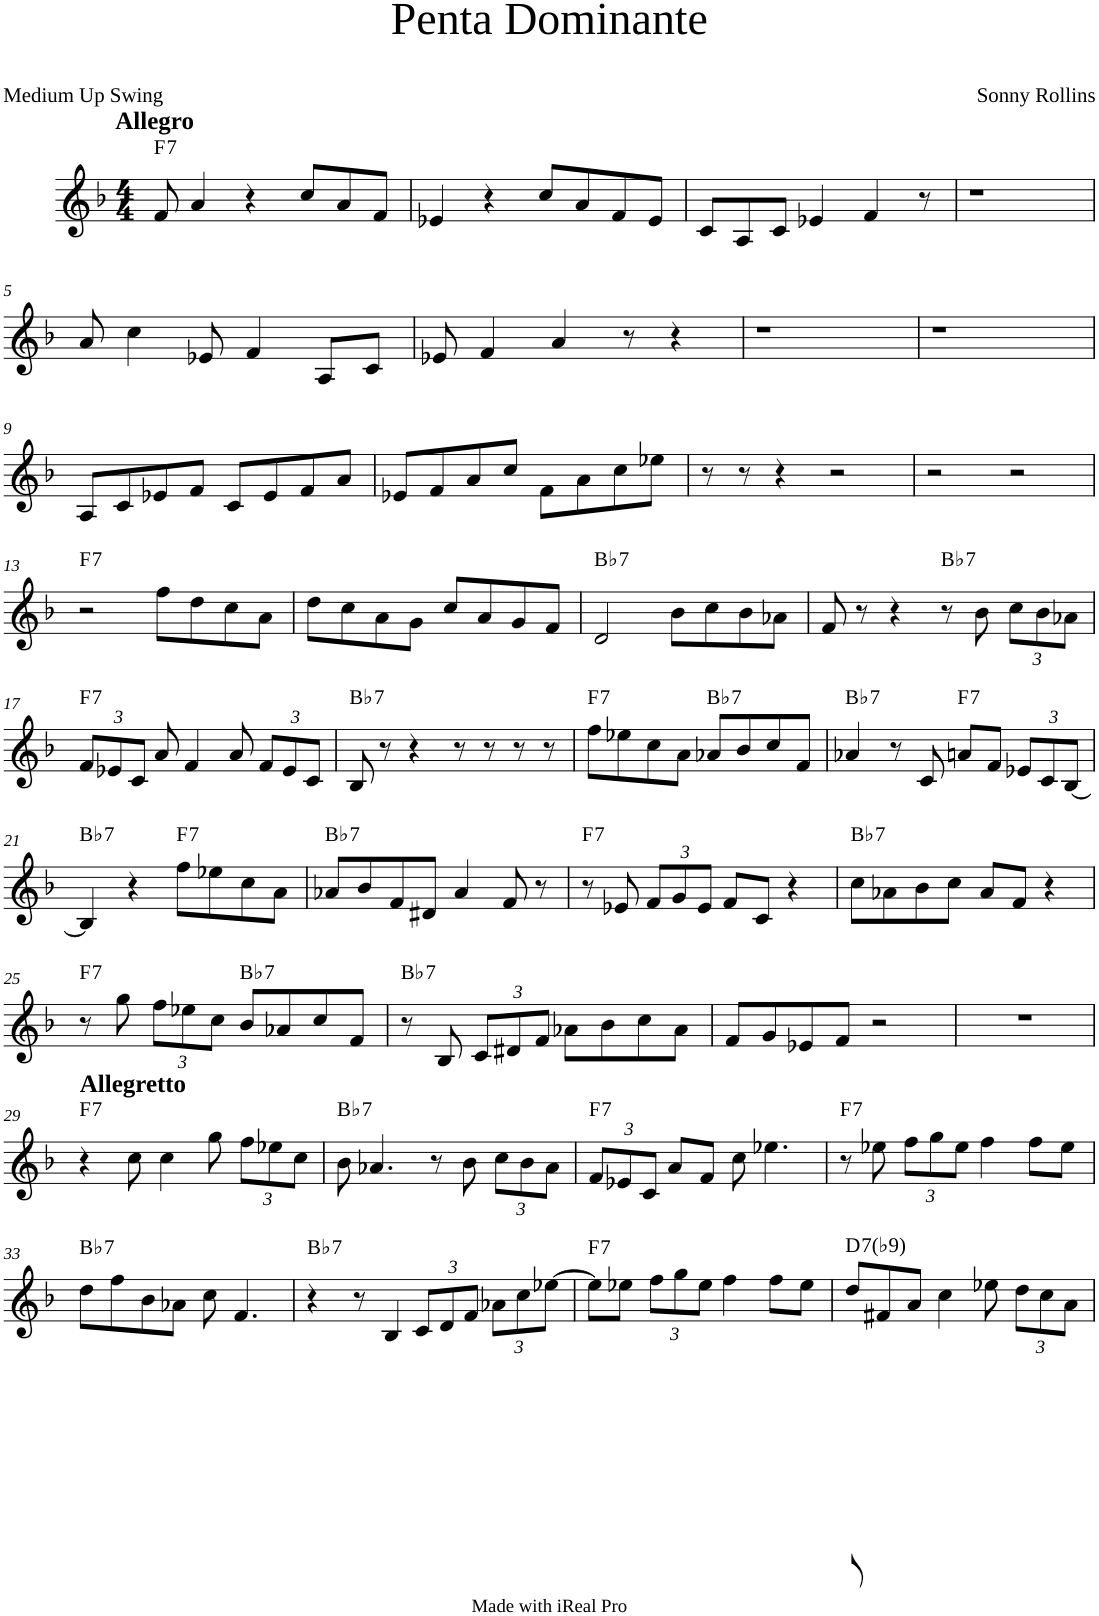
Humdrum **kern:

**kern	**harte
*part1	*part1
*staff1	*
*I"Lead sheet	*
*clefG2	*
*k[b-]	*
*F:	*
*M4/4	*
=1	=1
!LO:TX:a:B:t=Allegro	!LO:H:kt=7
8f/	F:7
4a/	.
4r	.
8cc/L	.
8a/	.
8f/J	.
=2	=2
4e-X/	.
4r	.
8cc/L	.
8a/	.
8f/	.
8e-/J	.
=3	=3
8c/L	.
8A/	.
8c/J	.
4e-X/	.
4f/	.
8r	.
=4	=4
1r	.
!!LO:LB:g=z
=5	=5
8a/	.
4cc\	.
8e-X/	.
4f/	.
8A/L	.
8c/J	.
=6	=6
8e-X/	.
4f/	.
4a/	.
8r	.
4r	.
=7	=7
1r	.
=8	=8
1r	.
!!LO:LB:g=z
=9	=9
8A/L	.
8c/	.
8e-X/	.
8f/J	.
8c/L	.
8e-/	.
8f/	.
8a/J	.
=10	=10
8e-X/L	.
8f/	.
8a/	.
8cc/J	.
8f\L	.
8a\	.
8cc\	.
8ee-X\J	.
=11	=11
8r	.
8r	.
4r	.
2r	.
=12	=12
2r	.
2r	.
!!LO:LB:g=z
=13	=13
!	!LO:H:kt=7
2r	F:7
8ff\L	.
8dd\	.
8cc\	.
8a\J	.
=14	=14
8dd\L	.
8cc\	.
8a\	.
8g\J	.
8cc/L	.
8a/	.
8g/	.
8f/J	.
=15	=15
!	!LO:H:kt=7
2d/	Bb:7
8b-\L	.
8cc\	.
8b-\	.
8a-X\J	.
=16	=16
8f/	.
8r	.
4r	.
!	!LO:H:kt=7
8r	Bb:7
8b-\	.
*Xbrackettup	*
12cc\L	.
12b-\	.
12a-X\J	.
!!LO:LB:g=z
=17	=17
!	!LO:H:kt=7
12f/L	F:7
12e-X/	.
12c/J	.
8a/	.
4f/	.
8a/	.
12f/L	.
12e-/	.
12c/J	.
=18	=18
!	!LO:H:kt=7
8B-/	Bb:7
8r	.
4r	.
8r	.
8r	.
8r	.
8r	.
=19	=19
!	!LO:H:kt=7
8ff\L	F:7
8ee-X\	.
8cc\	.
8a\J	.
!	!LO:H:kt=7
8a-X/L	Bb:7
8b-/	.
8cc/	.
8f/J	.
=20	=20
!	!LO:H:kt=7
4a-X/	Bb:7
8r	.
8c/	.
!	!LO:H:kt=7
8an/L	F:7
8f/J	.
12e-X/L	.
12c/	.
[12B-/J	.
!!LO:LB:g=z
=21	=21
!	!LO:H:kt=7
4B-/]	Bb:7
4r	.
!	!LO:H:kt=7
8ff\L	F:7
8ee-X\	.
8cc\	.
8a\J	.
=22	=22
!	!LO:H:kt=7
8a-X/L	Bb:7
8b-/	.
8f/	.
8d#X/J	.
4a-/	.
8f/	.
8r	.
=23	=23
!	!LO:H:kt=7
8r	F:7
8e-X/	.
12f/L	.
12g/	.
12e-/J	.
8f/L	.
8c/J	.
4r	.
=24	=24
!	!LO:H:kt=7
8cc\L	Bb:7
8a-X\	.
8b-\	.
8cc\J	.
8a-/L	.
8f/J	.
4r	.
!!LO:LB:g=z
=25	=25
!	!LO:H:kt=7
8r	F:7
8gg\	.
12ff\L	.
12ee-X\	.
12cc\J	.
!	!LO:H:kt=7
8b-/L	Bb:7
8a-X/	.
8cc/	.
8f/J	.
=26	=26
!	!LO:H:kt=7
8r	Bb:7
8B-/	.
12c/L	.
12d#X/	.
12f/J	.
8a-X\L	.
8b-\	.
8cc\	.
8a-\J	.
=27	=27
8f/L	.
8g/	.
8e-X/	.
8f/J	.
2r	.
=28	=28
1r	.
!!LO:LB:g=z
=29	=29
!LO:TX:a:B:t=Allegretto	!LO:H:kt=7
4r	F:7
8cc\	.
4cc\	.
8gg\	.
12ff\L	.
12ee-X\	.
12cc\J	.
=30	=30
!	!LO:H:kt=7
8b-\	Bb:7
4.a-X/	.
8r	.
8b-\	.
12cc\L	.
12b-\	.
12a-\J	.
=31	=31
!	!LO:H:kt=7
12f/L	F:7
12e-X/	.
12c/J	.
8a/L	.
8f/J	.
8cc\	.
4.ee-X\	.
=32	=32
!	!LO:H:kt=7
8r	F:7
8ee-X\	.
12ff\L	.
12gg\	.
12ee-\J	.
4ff\	.
8ff\L	.
8ee-\J	.
!!LO:LB:g=z
=33	=33
!	!LO:H:kt=7
8dd\L	Bb:7
8ff\	.
8b-\	.
8a-X\J	.
8cc\	.
4.f/	.
=34	=34
!	!LO:H:kt=7
4r	Bb:7
8r	.
8B-/	.
12c/L	.
12d/	.
12f/J	.
12a-X\L	.
12cc\	.
[12ee-X\J	.
=35	=35
!	!LO:H:kt=7
8ee-\L]	F:7
8ee-X\J	.
12ff\L	.
12gg\	.
12ee-\J	.
4ff\	.
8ff\L	.
8ee-\J	.
=36	=36
!	!LO:H:kt=7
8dd/L	D:7(b9)
8f#X/	.
8a/J	.
4cc\	.
8ee-X\	.
12dd\L	.
12cc\	.
12a\J	.
=	=
*-	*-
